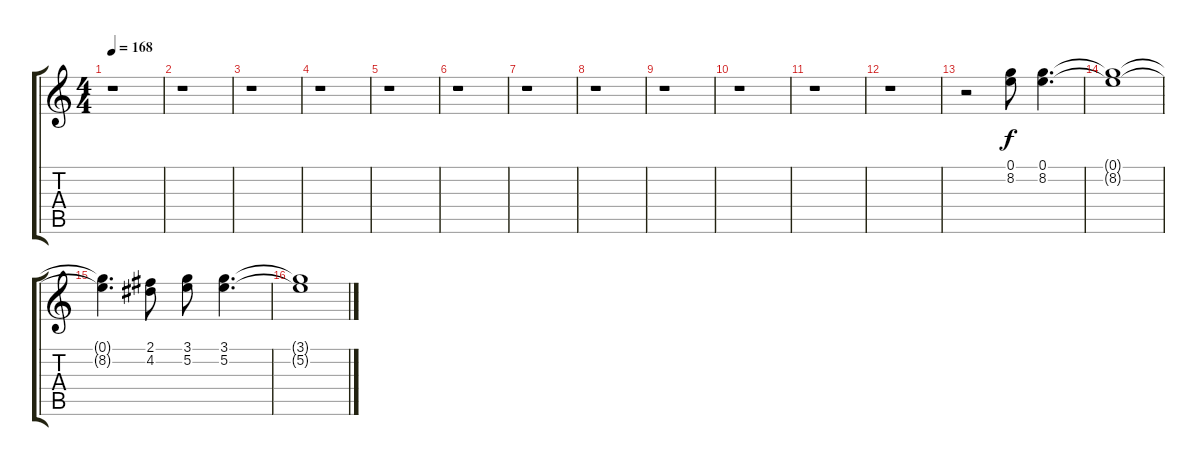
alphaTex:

\track "" {instrument overdrivenguitar}
\staff {score tabs}
\tuning (E4 B3 G3 D3 A2 E2) {hide}
\ts (4 4)
\tempo 168
\clef g2
\ks c
r.1{dy f} |
r.1 |
r.1 |
r.1 |
r.1 |
r.1 |
r.1 |
r.1 |
r.1 |
r.1 |
r.1 |
r.1 |
r.2 (0.1 8.2).8 (0.1 8.2).4{d} |
(0.1{t} 8.2{t}).1 |
(0.1{t} 8.2{t}).4{d} (2.1 4.2).8 (3.1 5.2).8 (3.1 5.2).4{d} |
(3.1{t} 5.2{t}).1
